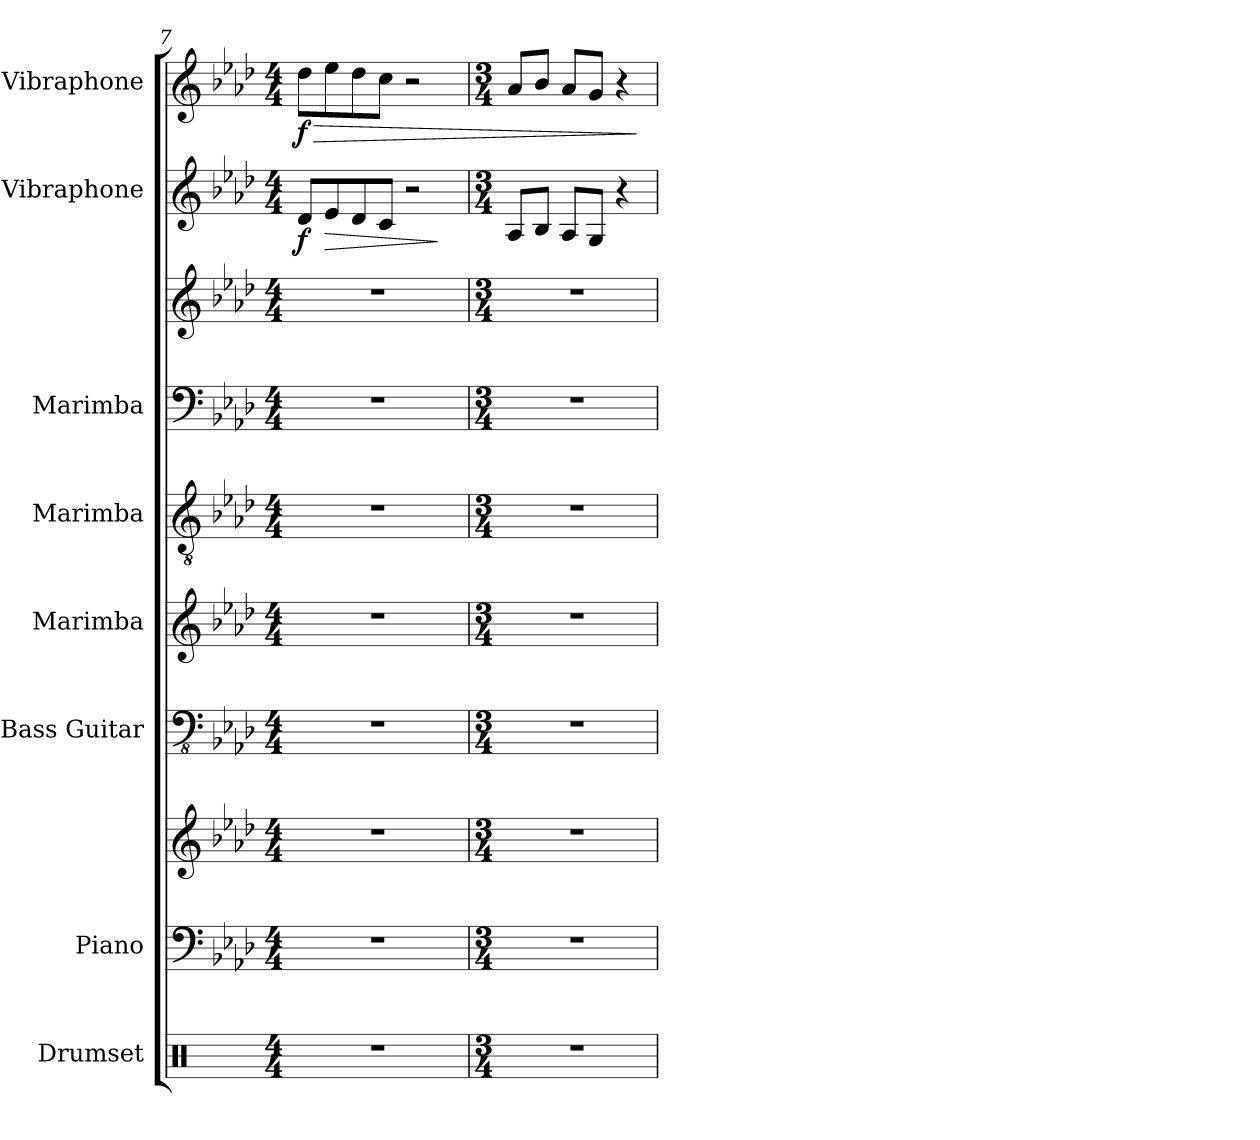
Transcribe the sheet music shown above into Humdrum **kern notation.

**kern	**kern	**kern	**kern	**kern	**kern	**kern	**kern	**kern	**dynam	**kern	**dynam
*part8	*part7	*part7	*part6	*part5	*part4	*part3	*part3	*part2	*part2	*part1	*part1
*staff10	*staff9	*staff8	*staff7	*staff6	*staff5	*staff4	*staff3	*staff2	*staff2	*staff1	*staff1
*I"Drumset	*I"Piano	*	*I"Bass Guitar	*I"Marimba	*I"Marimba	*I"Marimba	*	*I"Vibraphone	*	*I"Vibraphone	*
*I'Drs.	*I'Pno.	*	*I'B. Guit.	*I'Mrm.	*I'Mrm.	*I'Mrm.	*	*I'Vib.	*	*I'Vib.	*
*clefX	*clefF4	*clefG2	*clefFv4	*clefG2	*clefGv2	*clefF4	*clefG2	*clefG2	*	*clefG2	*
*k[]	*k[b-e-a-d-]	*k[b-e-a-d-]	*k[b-e-a-d-]	*k[b-e-a-d-]	*k[b-e-a-d-]	*k[b-e-a-d-]	*k[b-e-a-d-]	*k[b-e-a-d-]	*	*k[b-e-a-d-]	*
*M4/4	*M4/4	*M4/4	*M4/4	*M4/4	*M4/4	*M4/4	*M4/4	*M4/4	*	*M4/4	*
=7	=7	=7	=7	=7	=7	=7	=7	=7	=7	=7	=7
!	!	!	!	!	!	!	!	!	!LO:DY:b	!	!LO:HP:b
!	!	!	!	!	!	!	!	!	!	!	!LO:DY:n=1:b
1r	1r	1r	1r	1r	1r	1r	1r	8d-/L	f	8dd-\L	> f
!	!	!	!	!	!	!	!	!	!LO:HP:b	!	!
.	.	.	.	.	.	.	.	8e-/	>	8ee-\	.
.	.	.	.	.	.	.	.	8d-/	.	8dd-\	.
.	.	.	.	.	.	.	.	8c/J	.	8cc\J	.
.	.	.	.	.	.	.	.	2r	.	2r	.
.	.	.	.	.	.	.	.	.	]	.	.
=8	=8	=8	=8	=8	=8	=8	=8	=8	=8	=8	=8
*M3/4	*M3/4	*M3/4	*M3/4	*M3/4	*M3/4	*M3/4	*M3/4	*M3/4	*	*M3/4	*
2.r	2.r	2.r	2.r	2.r	2.r	2.r	2.r	8A-/L	.	8a-/L	.
.	.	.	.	.	.	.	.	8B-/J	.	8b-/J	.
.	.	.	.	.	.	.	.	8A-/L	.	8a-/L	.
.	.	.	.	.	.	.	.	8G/J	.	8g/J	.
.	.	.	.	.	.	.	.	4r	.	4r	.
.	.	.	.	.	.	.	.	.	.	.	]
=	=	=	=	=	=	=	=	=	=	=	=
*-	*-	*-	*-	*-	*-	*-	*-	*-	*-	*-	*-
